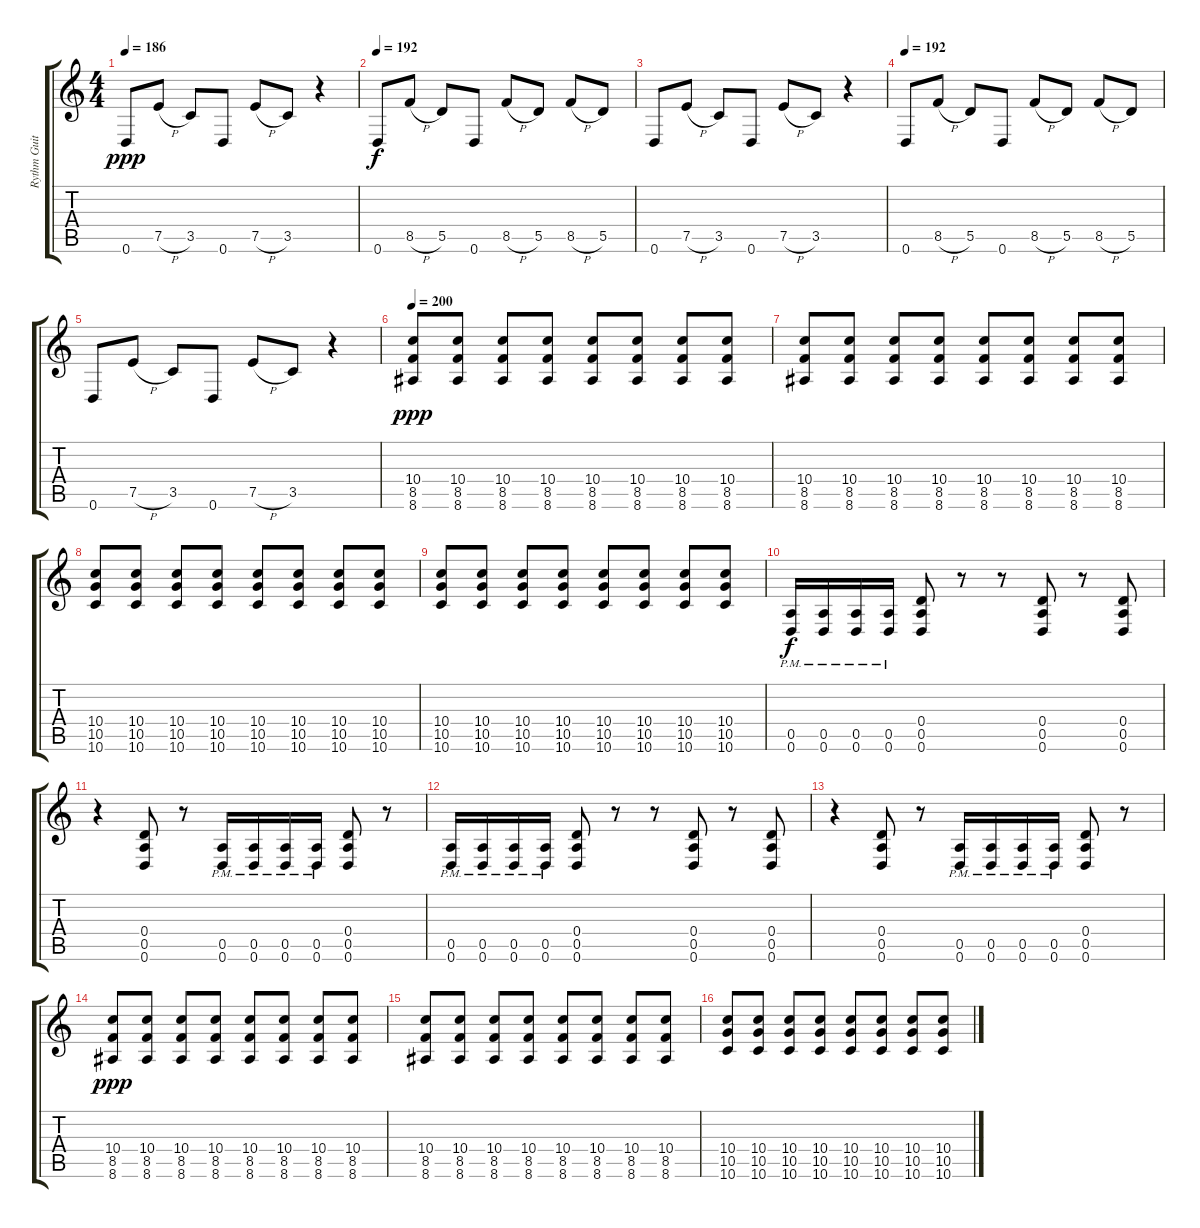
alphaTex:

\track ("Rythm Guitar" "Rythm Guit") {instrument distortionguitar}
\staff {score tabs}
\tuning (E4 B3 G3 D3 A2 D2) {hide}
\ts (4 4)
\tempo 186
\clef g2
\ks c
0.6.8{dy ppp} 7.5{h}.8 3.5.8 0.6.8 7.5{h}.8 3.5.8 r.4 |
\tempo 192
0.6.8{dy f} 8.5{h}.8 5.5.8 0.6.8 8.5{h}.8 5.5.8 8.5{h}.8 5.5.8 |
0.6.8 7.5{h}.8 3.5.8 0.6.8 7.5{h}.8 3.5.8 r.4 |
\tempo 192
0.6.8 8.5{h}.8 5.5.8 0.6.8 8.5{h}.8 5.5.8 8.5{h}.8 5.5.8 |
0.6.8 7.5{h}.8 3.5.8 0.6.8 7.5{h}.8 3.5.8 r.4 |
\tempo 200
(10.4 8.5 8.6).8{dy ppp} (10.4 8.5 8.6).8 (10.4 8.5 8.6).8 (10.4 8.5 8.6).8 (10.4 8.5 8.6).8 (10.4 8.5 8.6).8 (10.4 8.5 8.6).8 (10.4 8.5 8.6).8 |
(10.4 8.5 8.6).8 (10.4 8.5 8.6).8 (10.4 8.5 8.6).8 (10.4 8.5 8.6).8 (10.4 8.5 8.6).8 (10.4 8.5 8.6).8 (10.4 8.5 8.6).8 (10.4 8.5 8.6).8 |
(10.4 10.5 10.6).8 (10.4 10.5 10.6).8 (10.4 10.5 10.6).8 (10.4 10.5 10.6).8 (10.4 10.5 10.6).8 (10.4 10.5 10.6).8 (10.4 10.5 10.6).8 (10.4 10.5 10.6).8 |
(10.4 10.5 10.6).8 (10.4 10.5 10.6).8 (10.4 10.5 10.6).8 (10.4 10.5 10.6).8 (10.4 10.5 10.6).8 (10.4 10.5 10.6).8 (10.4 10.5 10.6).8 (10.4 10.5 10.6).8 |
(0.5{pm} 0.6{pm}).16{dy f} (0.5{pm} 0.6{pm}).16 (0.5{pm} 0.6{pm}).16 (0.5{pm} 0.6{pm}).16 (0.4 0.5 0.6).8 r.8 r.8 (0.4 0.5 0.6).8 r.8 (0.4 0.5 0.6).8 |
r.4 (0.4 0.5 0.6).8 r.8 (0.5{pm} 0.6{pm}).16 (0.5{pm} 0.6{pm}).16 (0.5{pm} 0.6{pm}).16 (0.5{pm} 0.6{pm}).16 (0.4 0.5 0.6).8 r.8 |
(0.5{pm} 0.6{pm}).16 (0.5{pm} 0.6{pm}).16 (0.5{pm} 0.6{pm}).16 (0.5{pm} 0.6{pm}).16 (0.4 0.5 0.6).8 r.8 r.8 (0.4 0.5 0.6).8 r.8 (0.4 0.5 0.6).8 |
r.4 (0.4 0.5 0.6).8 r.8 (0.5{pm} 0.6{pm}).16 (0.5{pm} 0.6{pm}).16 (0.5{pm} 0.6{pm}).16 (0.5{pm} 0.6{pm}).16 (0.4 0.5 0.6).8 r.8 |
(10.4 8.5 8.6).8{dy ppp} (10.4 8.5 8.6).8 (10.4 8.5 8.6).8 (10.4 8.5 8.6).8 (10.4 8.5 8.6).8 (10.4 8.5 8.6).8 (10.4 8.5 8.6).8 (10.4 8.5 8.6).8 |
(10.4 8.5 8.6).8 (10.4 8.5 8.6).8 (10.4 8.5 8.6).8 (10.4 8.5 8.6).8 (10.4 8.5 8.6).8 (10.4 8.5 8.6).8 (10.4 8.5 8.6).8 (10.4 8.5 8.6).8 |
(10.4 10.5 10.6).8 (10.4 10.5 10.6).8 (10.4 10.5 10.6).8 (10.4 10.5 10.6).8 (10.4 10.5 10.6).8 (10.4 10.5 10.6).8 (10.4 10.5 10.6).8 (10.4 10.5 10.6).8
